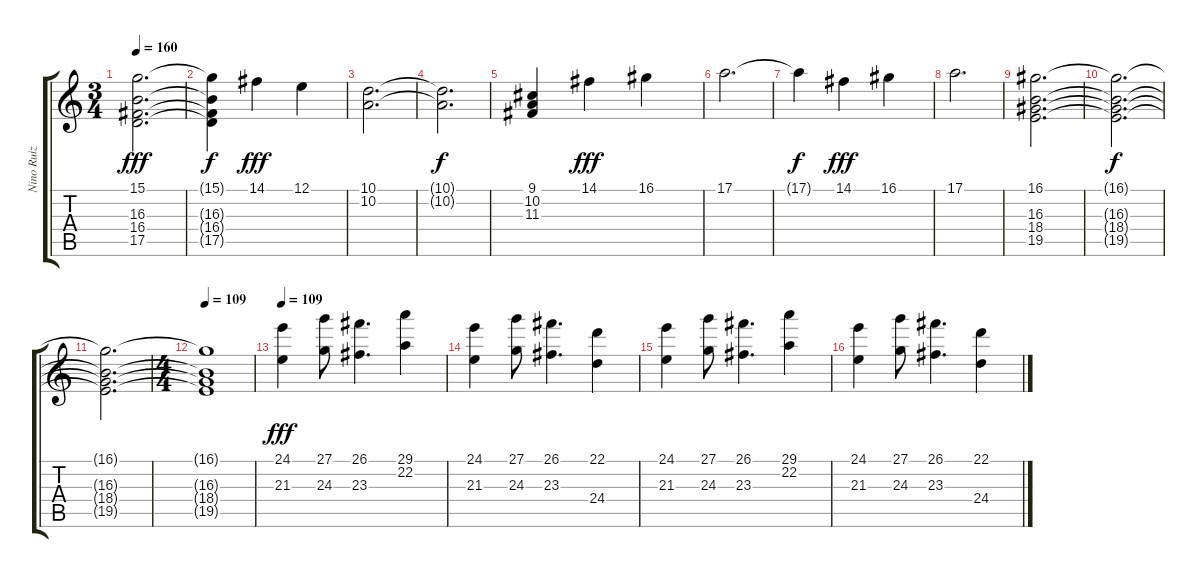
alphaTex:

\track ("Nino Ruiz" "Nino Ruiz") {instrument synthstrings1}
\staff {score tabs}
\tuning (E4 B3 G3 D3 A2 E2) {hide}
\ts (3 4)
\tempo 160
\clef g2
\ks c
(15.1 16.3 16.4 17.5).2{d dy fff} |
(15.1{t} 16.3{t} 16.4{t} 17.5{t}).4{dy f} 14.1.4{dy fff} 12.1.4 |
(10.1 10.2).2{d} |
(10.1{t} 10.2{t}).2{d dy f} |
(9.1 10.2 11.3).4 14.1.4{dy fff} 16.1.4 |
17.1.2{d} |
17.1{t}.4{dy f} 14.1.4{dy fff} 16.1.4 |
17.1.2{d} |
(16.1 16.3 18.4 19.5).2{d} |
(16.1{t} 16.3{t} 18.4{t} 19.5{t}).2{d dy f} |
(16.1{t} 16.3{t} 18.4{t} 19.5{t}).2{d} |
\ts (4 4)
\tempo 109
(16.1{t} 16.3{t} 18.4{t} 19.5{t}).1 |
\tempo 109
(24.1 21.3).4{dy fff} (27.1 24.3).8 (26.1 23.3).4{d} (29.1 22.2).4 |
(24.1 21.3).4 (27.1 24.3).8 (26.1 23.3).4{d} (22.1 24.4).4 |
(24.1 21.3).4 (27.1 24.3).8 (26.1 23.3).4{d} (29.1 22.2).4 |
(24.1 21.3).4 (27.1 24.3).8 (26.1 23.3).4{d} (22.1 24.4).4
